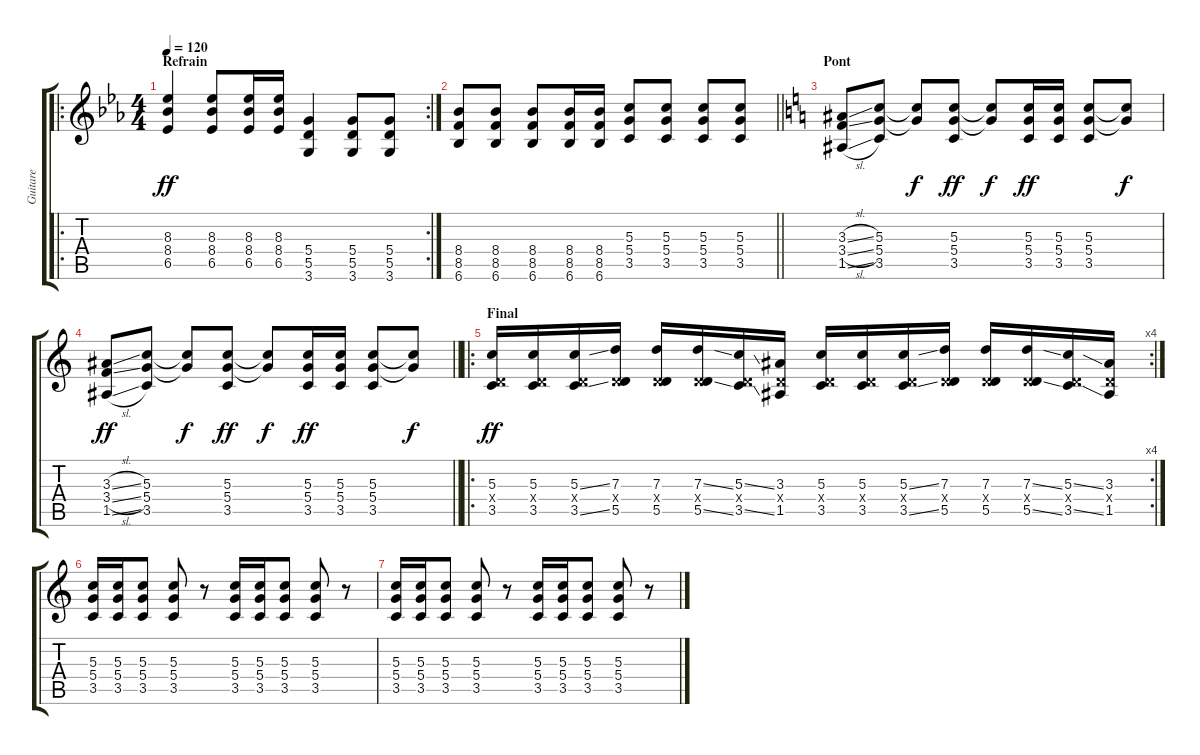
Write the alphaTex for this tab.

\track ("Guitare" "Guitare") {instrument overdrivenguitar}
\staff {score tabs}
\tuning (E4 B3 G3 D3 A2 E2) {hide}
\ro
\rc 2
\ts (4 4)
\section ("" "Refrain")
\tempo 120
\clef g2
\ks eb
(8.3 8.4 6.5).4{dy ff} (8.3 8.4 6.5).8 (8.3 8.4 6.5).16 (8.3 8.4 6.5).16 (5.4 5.5 3.6).4 (5.4 5.5 3.6).8 (5.4 5.5 3.6).8 |
\barLineRight lightlight
(8.4 8.5 6.6).8 (8.4 8.5 6.6).8 (8.4 8.5 6.6).8 (8.4 8.5 6.6).16 (8.4 8.5 6.6).16 (5.3 5.4 3.5).8 (5.3 5.4 3.5).8 (5.3 5.4 3.5).8 (5.3 5.4 3.5).8 |
\section ("" "Pont")
\ks c
(3.3{sl} 3.4{sl} 1.5{sl}).8 (5.3 5.4 3.5).8 (5.3{t} 5.4{t}).8{dy f} (5.3 5.4 3.5).8{dy ff} (5.3{t} 5.4{t}).8{dy f} (5.3 5.4 3.5).16{dy ff} (5.3 5.4 3.5).16 (5.3 5.4 3.5).8 (5.3{t} 5.4{t}).8{dy f} |
\barLineRight lightlight
(3.3{sl} 3.4{sl} 1.5{sl}).8{dy ff} (5.3 5.4 3.5).8 (5.3{t} 5.4{t}).8{dy f} (5.3 5.4 3.5).8{dy ff} (5.3{t} 5.4{t}).8{dy f} (5.3 5.4 3.5).16{dy ff} (5.3 5.4 3.5).16 (5.3 5.4 3.5).8 (5.3{t} 5.4{t}).8{dy f} |
\ro
\rc 4
\section ("" "Final")
(5.3 0.4{x} 3.5).16{dy ff} (5.3 0.4{x} 3.5).16 (5.3{ss} 0.4{x} 3.5{ss}).16 (7.3 0.4{x} 5.5).16 (7.3 0.4{x} 5.5).16 (7.3{ss} 0.4{x} 5.5{ss}).16 (5.3{ss} 0.4{x} 3.5{ss}).16 (3.3 0.4{x} 1.5).16 (5.3 0.4{x} 3.5).16 (5.3 0.4{x} 3.5).16 (5.3{ss} 0.4{x} 3.5{ss}).16 (7.3 0.4{x} 5.5).16 (7.3 0.4{x} 5.5).16 (7.3{ss} 0.4{x} 5.5{ss}).16 (5.3{ss} 0.4{x} 3.5{ss}).16 (3.3 0.4{x} 1.5).16 |
(5.3 5.4 3.5).16 (5.3 5.4 3.5).16 (5.3 5.4 3.5).8 (5.3 5.4 3.5).8 r.8 (5.3 5.4 3.5).16 (5.3 5.4 3.5).16 (5.3 5.4 3.5).8 (5.3 5.4 3.5).8 r.8 |
(5.3 5.4 3.5).16 (5.3 5.4 3.5).16 (5.3 5.4 3.5).8 (5.3 5.4 3.5).8 r.8 (5.3 5.4 3.5).16 (5.3 5.4 3.5).16 (5.3 5.4 3.5).8 (5.3 5.4 3.5).8 r.8
